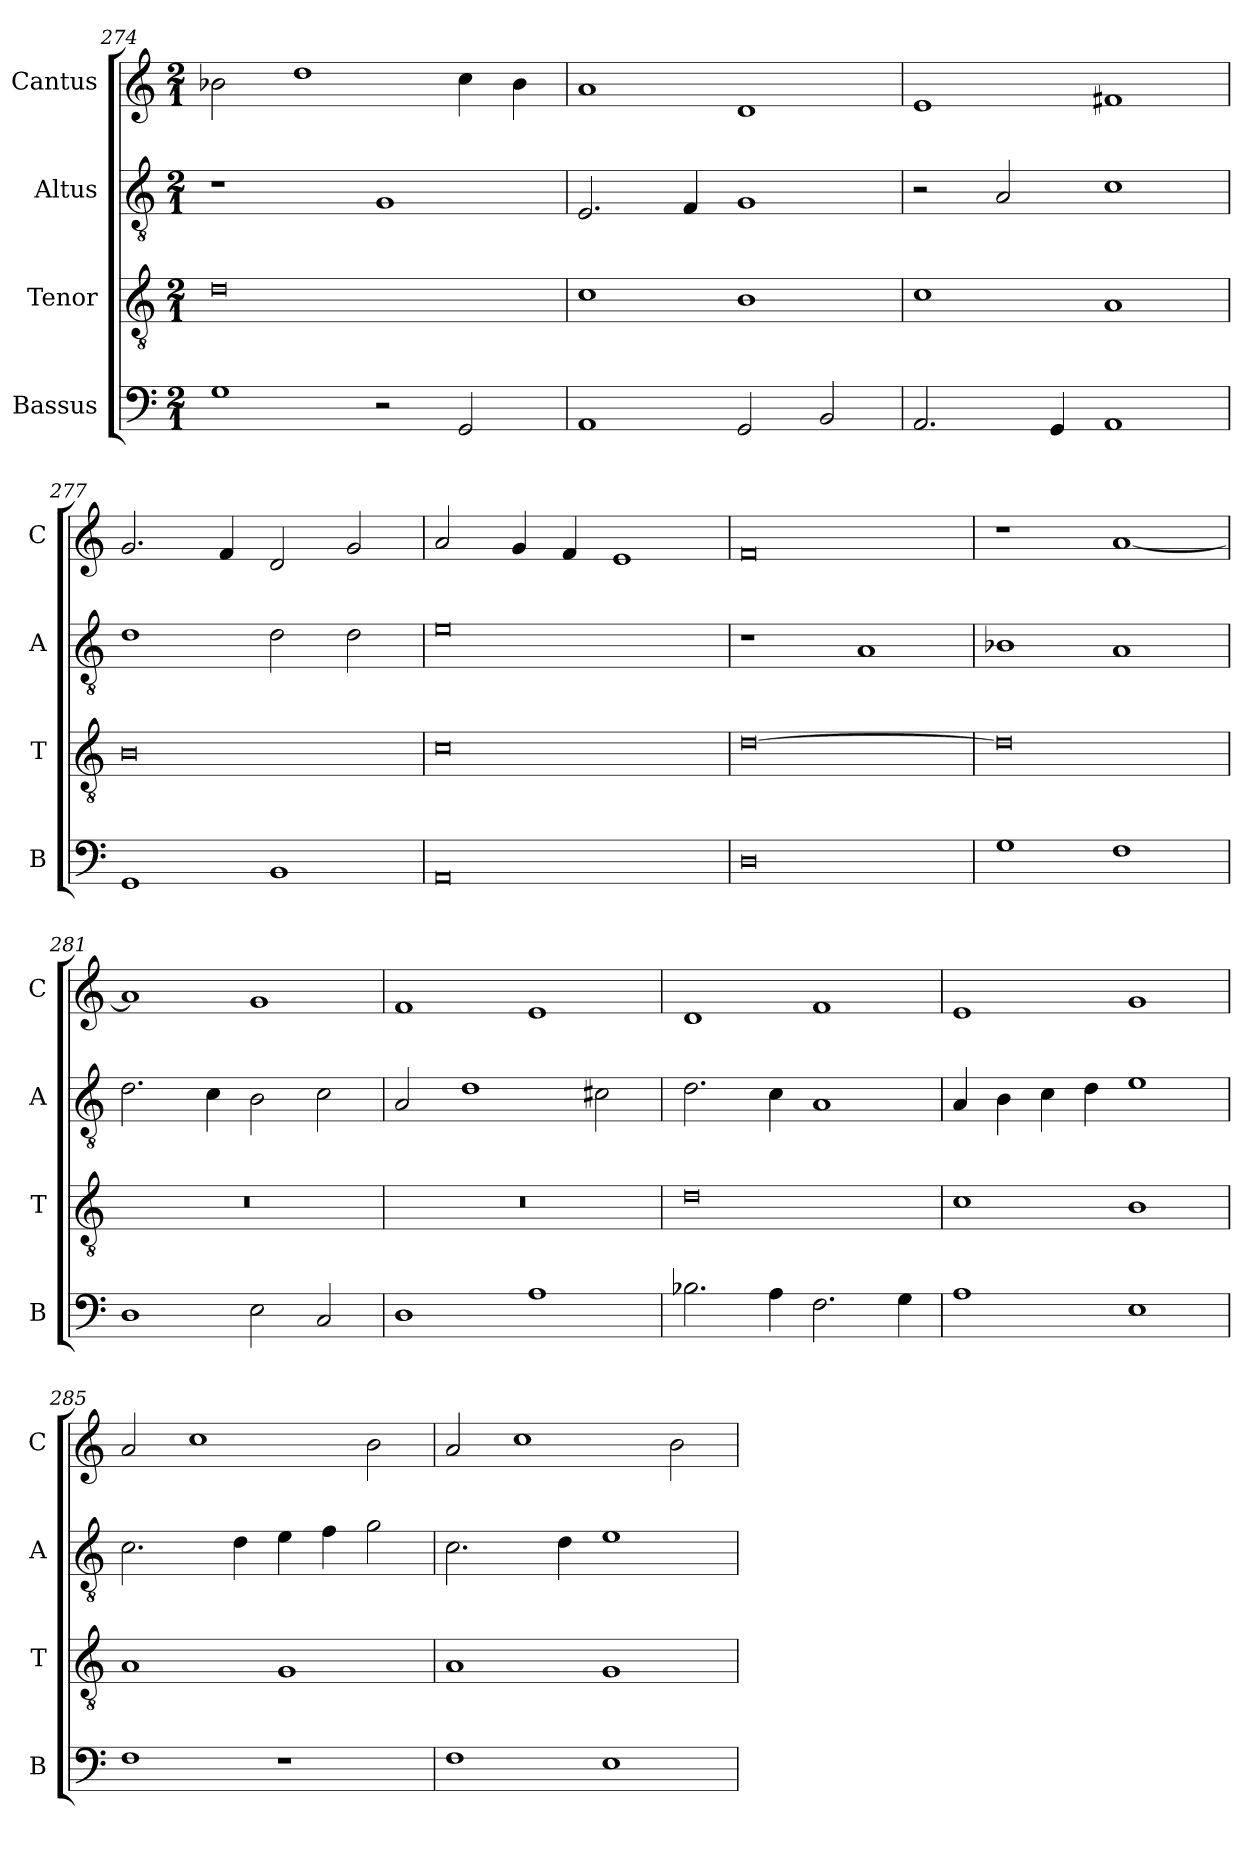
**kern	**kern	**kern	**kern
*part4	*part3	*part2	*part1
*staff4	*staff3	*staff2	*staff1
*I"Bassus	*I"Tenor	*I"Altus	*I"Cantus
*I'B	*I'T	*I'A	*I'C
*clefF4	*clefGv2	*clefGv2	*clefG2
*k[]	*k[]	*k[]	*k[]
*M2/1	*M2/1	*M2/1	*M2/1
=274	=274	=274	=274
1G	0d	1r	2b-i
.	.	.	1dd
2r	.	1G	.
2GG	.	.	4cc
.	.	.	4b-i
=275	=275	=275	=275
1AA	1c	2.E	1a
.	.	4F	.
2GG	1B	1G	1d
2BB	.	.	.
=276	=276	=276	=276
2.AA	1c	2r	1e
.	.	2A	.
4GG	.	.	.
1AA	1A	1c	1f#i
=277	=277	=277	=277
1GG	0B	1d	2.g
.	.	.	4f
1BB	.	2d	2d
.	.	2d	2g
=278	=278	=278	=278
0AA	0c	0e	2a
.	.	.	4g
.	.	.	4f
.	.	.	1e
=279	=279	=279	=279
0D	[0d	1r	0f
.	.	1A	.
=280	=280	=280	=280
1G	0d]	1B-X	1r
1F	.	1A	[1a
=281	=281	=281	=281
1D	0r	2.d	1a]
.	.	4c	.
2E	.	2B	1g
2C	.	2c	.
=282	=282	=282	=282
1D	0r	2A	1f
.	.	1d	.
1A	.	.	1e
.	.	2c#X	.
=283	=283	=283	=283
2.B-X	0d	2.d	1d
4A	.	4c	.
2.F	.	1A	1f
4G	.	.	.
=284	=284	=284	=284
1A	1c	4A	1e
.	.	4B	.
.	.	4c	.
.	.	4d	.
1E	1B	1e	1g
=285	=285	=285	=285
1F	1A	2.c	2a
.	.	.	1cc
.	.	4d	.
1r	1G	4e	.
.	.	4f	.
.	.	2g	2b
=286	=286	=286	=286
1F	1A	2.c	2a
.	.	.	1cc
.	.	4d	.
1E	1G	1e	.
.	.	.	2b
=	=	=	=
*-	*-	*-	*-
